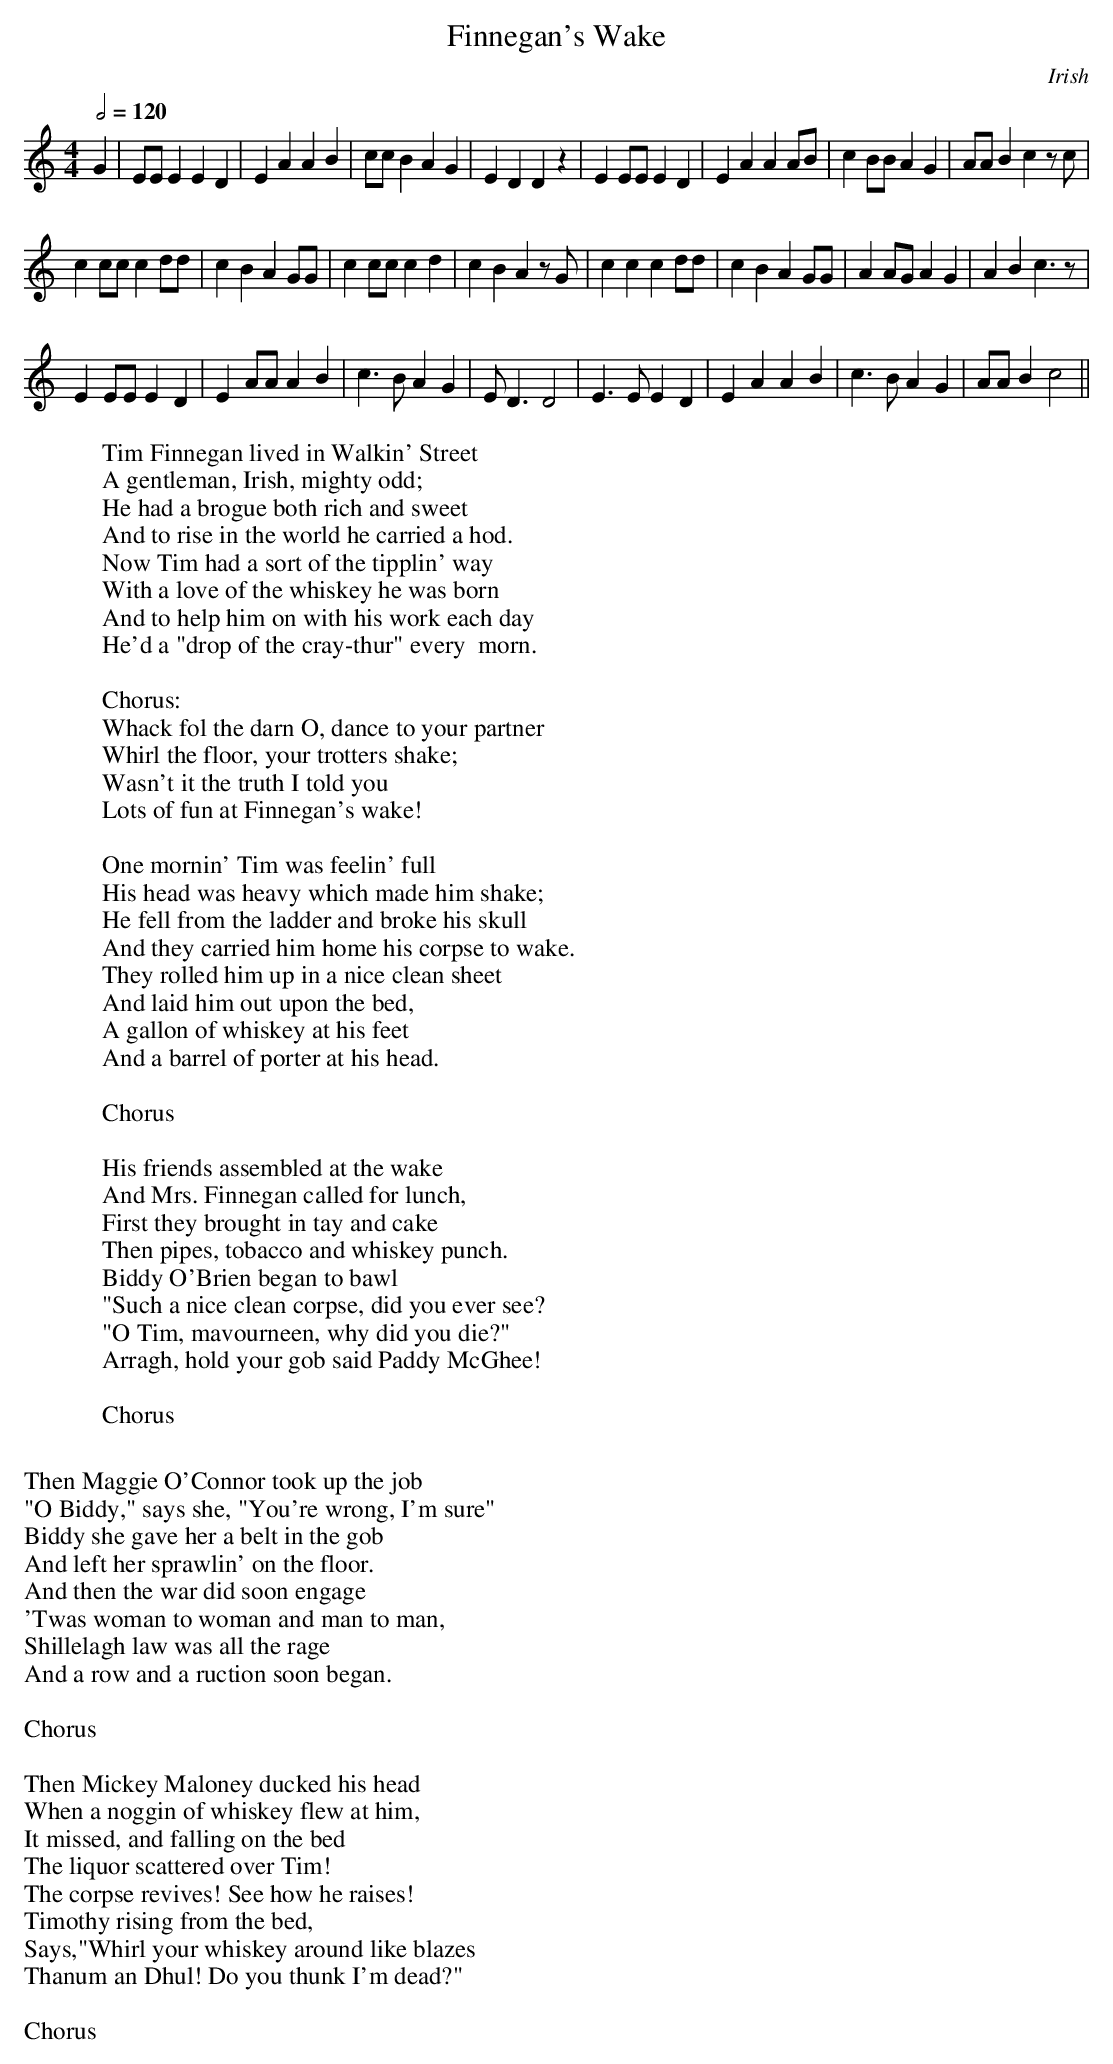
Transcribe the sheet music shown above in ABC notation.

X:1
T:Finnegan's Wake
O:Irish
M:4/4
L:1/8
Q:2/4=120
W:Tim Finnegan lived in Walkin' Street
W:A gentleman, Irish, mighty odd;
W:He had a brogue both rich and sweet
W:And to rise in the world he carried a hod.
W:Now Tim had a sort of the tipplin' way
W:With a love of the whiskey he was born
W:And to help him on with his work each day
W:He'd a "drop of the cray-thur" every  morn.
W:
W:Chorus:
W:Whack fol the darn O, dance to your partner
W:Whirl the floor, your trotters shake;
W:Wasn't it the truth I told you
W:Lots of fun at Finnegan's wake!
W:
W:One mornin' Tim was feelin' full
W:His head was heavy which made him shake;
W:He fell from the ladder and broke his skull
W:And they carried him home his corpse to wake.
W:They rolled him up in a nice clean sheet
W:And laid him out upon the bed,
W:A gallon of whiskey at his feet
W:And a barrel of porter at his head.
W:
W:Chorus
W:
W:His friends assembled at the wake
W:And Mrs. Finnegan called for lunch,
W:First they brought in tay and cake
W:Then pipes, tobacco and whiskey punch.
W:Biddy O'Brien began to bawl
W:"Such a nice clean corpse, did you ever see?
W:"O Tim, mavourneen, why did you die?"
W:Arragh, hold your gob said Paddy McGhee!
W:
W:Chorus
W:
W:Then Maggie O'Connor took up the job
W:"O Biddy," says she, "You're wrong, I'm sure"
W:Biddy she gave her a belt in the gob
W:And left her sprawlin' on the floor.
W:And then the war did soon engage
W:'Twas woman to woman and man to man,
W:Shillelagh law was all the rage
W:And a row and a ruction soon began.
W:
W:Chorus
W:
W:Then Mickey Maloney ducked his head
W:When a noggin of whiskey flew at him,
W:It missed, and falling on the bed
W:The liquor scattered over Tim!
W:The corpse revives! See how he raises!
W:Timothy rising from the bed,
W:Says,"Whirl your whiskey around like blazes
W:Thanum an Dhul! Do you thunk I'm dead?"
W:
W:Chorus
K:C
G2|EEE2 E2D2|E2A2 A2B2|ccB2 A2G2|E2D2 D2z2|\
E2EE E2D2|E2A2 A2AB|c2BB A2G2|AAB2 c2zc|
c2cc c2dd|c2B2 A2GG|c2cc c2d2|c2B2 A2zG|\
c2c2 c2dd|c2B2 A2GG|A2AG A2G2|A2B2 c3z|
E2EE E2D2|E2AA A2B2|c3B A2G2|ED3 D4|\
E3E E2D2|E2A2 A2B2|c3B A2G2|AAB2 c4||
